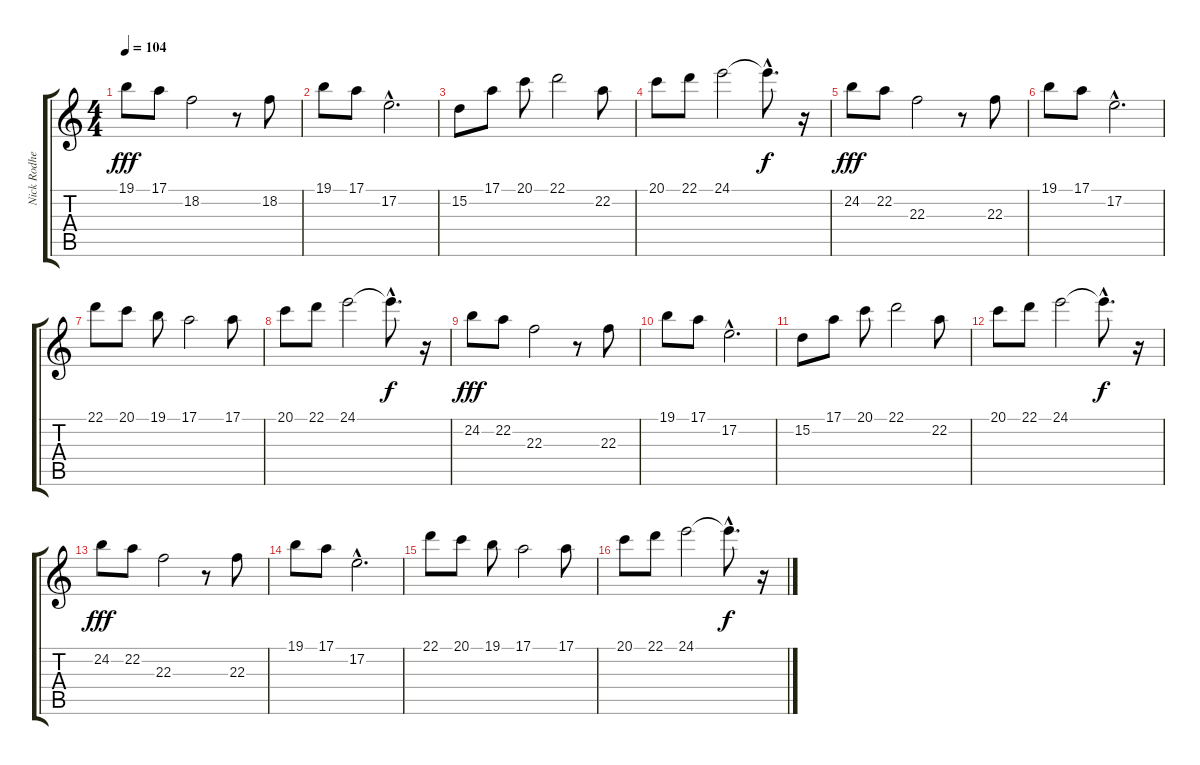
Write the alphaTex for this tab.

\track ("Nick Rodhes" "Nick Rodhe") {instrument pad1newage}
\staff {score tabs}
\tuning (E4 B3 G3 D3 A2 E2) {hide}
\ts (4 4)
\tempo 104
\clef g2
\ks c
19.1.8{dy fff} 17.1.8 18.2.2 r.8 18.2.8 |
19.1.8 17.1.8 17.2{hac}.2{d} |
15.2.8 17.1.8 20.1.8 22.1.2 22.2.8 |
20.1.8 22.1.8 24.1.2 24.1{hac t}.8{d dy f} r.16 |
24.2.8{dy fff} 22.2.8 22.3.2 r.8 22.3.8 |
19.1.8 17.1.8 17.2{hac}.2{d} |
22.1.8 20.1.8 19.1.8 17.1.2 17.1.8 |
20.1.8 22.1.8 24.1.2 24.1{hac t}.8{d dy f} r.16 |
24.2.8{dy fff} 22.2.8 22.3.2 r.8 22.3.8 |
19.1.8 17.1.8 17.2{hac}.2{d} |
15.2.8 17.1.8 20.1.8 22.1.2 22.2.8 |
20.1.8 22.1.8 24.1.2 24.1{hac t}.8{d dy f} r.16 |
24.2.8{dy fff} 22.2.8 22.3.2 r.8 22.3.8 |
19.1.8 17.1.8 17.2{hac}.2{d} |
22.1.8 20.1.8 19.1.8 17.1.2 17.1.8 |
20.1.8 22.1.8 24.1.2 24.1{hac t}.8{d dy f} r.16
